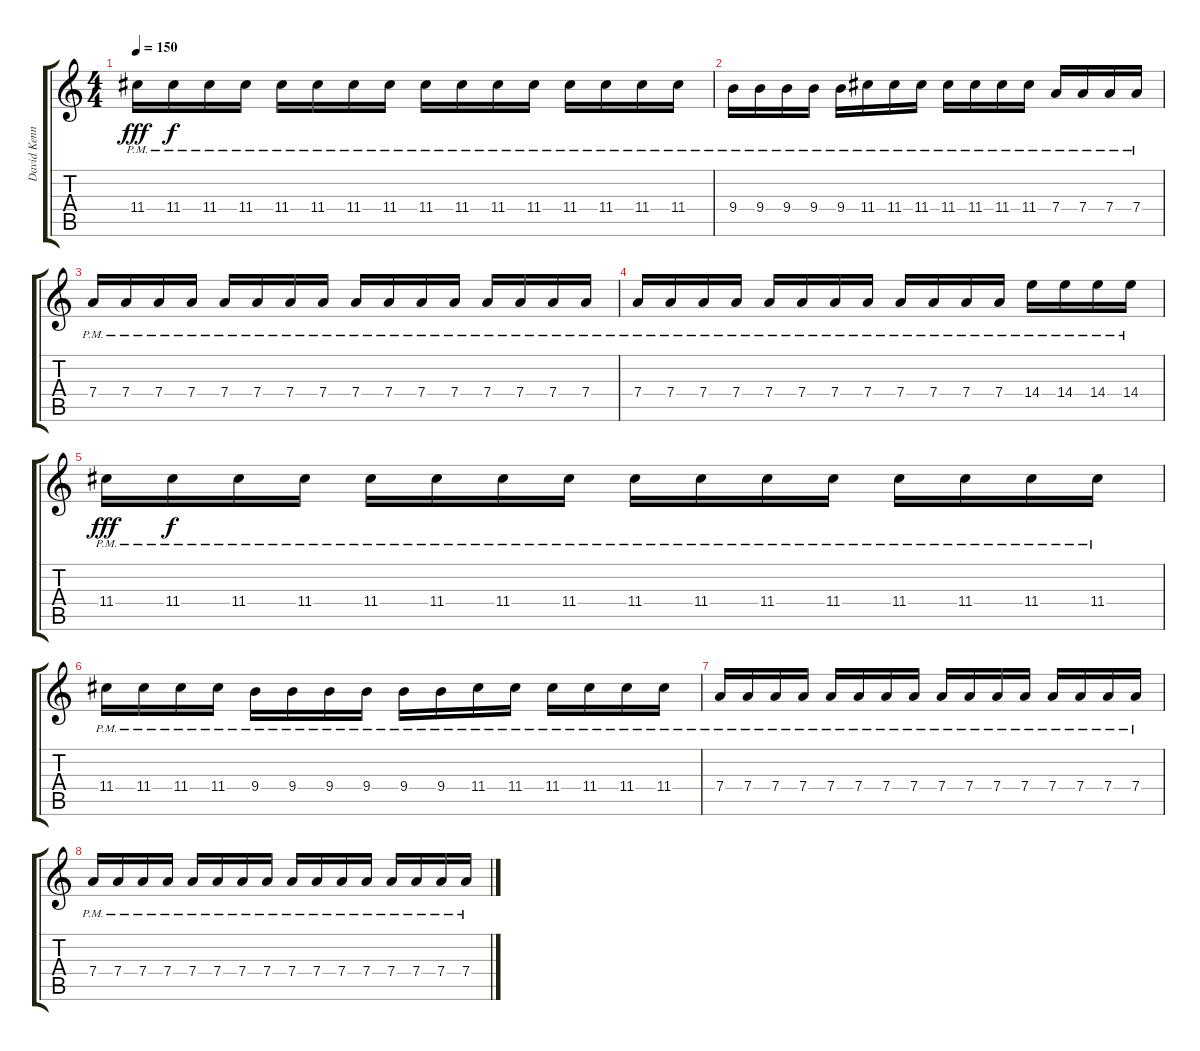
\track ("David Kennedy, guitar" "David Kenn") {instrument overdrivenguitar}
\staff {score tabs}
\tuning (E4 B3 G3 D3 A2 E2) {hide}
\ts (4 4)
\tempo 150
\clef g2
\ks c
11.4{pm}.16{dy fff} 11.4{pm}.16{dy f} 11.4{pm}.16 11.4{pm}.16 11.4{pm}.16 11.4{pm}.16 11.4{pm}.16 11.4{pm}.16 11.4{pm}.16 11.4{pm}.16 11.4{pm}.16 11.4{pm}.16 11.4{pm}.16 11.4{pm}.16 11.4{pm}.16 11.4{pm}.16 |
9.4{pm}.16 9.4{pm}.16 9.4{pm}.16 9.4{pm}.16 9.4{pm}.16 11.4{pm}.16 11.4{pm}.16 11.4{pm}.16 11.4{pm}.16 11.4{pm}.16 11.4{pm}.16 11.4{pm}.16 7.4{pm}.16 7.4{pm}.16 7.4{pm}.16 7.4{pm}.16 |
7.4{pm}.16 7.4{pm}.16 7.4{pm}.16 7.4{pm}.16 7.4{pm}.16 7.4{pm}.16 7.4{pm}.16 7.4{pm}.16 7.4{pm}.16 7.4{pm}.16 7.4{pm}.16 7.4{pm}.16 7.4{pm}.16 7.4{pm}.16 7.4{pm}.16 7.4{pm}.16 |
7.4{pm}.16 7.4{pm}.16 7.4{pm}.16 7.4{pm}.16 7.4{pm}.16 7.4{pm}.16 7.4{pm}.16 7.4{pm}.16 7.4{pm}.16 7.4{pm}.16 7.4{pm}.16 7.4{pm}.16 14.4{pm}.16 14.4{pm}.16 14.4{pm}.16 14.4{pm}.16 |
11.4{pm}.16{dy fff} 11.4{pm}.16{dy f} 11.4{pm}.16 11.4{pm}.16 11.4{pm}.16 11.4{pm}.16 11.4{pm}.16 11.4{pm}.16 11.4{pm}.16 11.4{pm}.16 11.4{pm}.16 11.4{pm}.16 11.4{pm}.16 11.4{pm}.16 11.4{pm}.16 11.4{pm}.16 |
11.4{pm}.16 11.4{pm}.16 11.4{pm}.16 11.4{pm}.16 9.4{pm}.16 9.4{pm}.16 9.4{pm}.16 9.4{pm}.16 9.4{pm}.16 9.4{pm}.16 11.4{pm}.16 11.4{pm}.16 11.4{pm}.16 11.4{pm}.16 11.4{pm}.16 11.4{pm}.16 |
7.4{pm}.16 7.4{pm}.16 7.4{pm}.16 7.4{pm}.16 7.4{pm}.16 7.4{pm}.16 7.4{pm}.16 7.4{pm}.16 7.4{pm}.16 7.4{pm}.16 7.4{pm}.16 7.4{pm}.16 7.4{pm}.16 7.4{pm}.16 7.4{pm}.16 7.4{pm}.16 |
7.4{pm}.16 7.4{pm}.16 7.4{pm}.16 7.4{pm}.16 7.4{pm}.16 7.4{pm}.16 7.4{pm}.16 7.4{pm}.16 7.4{pm}.16 7.4{pm}.16 7.4{pm}.16 7.4{pm}.16 7.4{pm}.16 7.4{pm}.16 7.4{pm}.16 7.4{pm}.16
